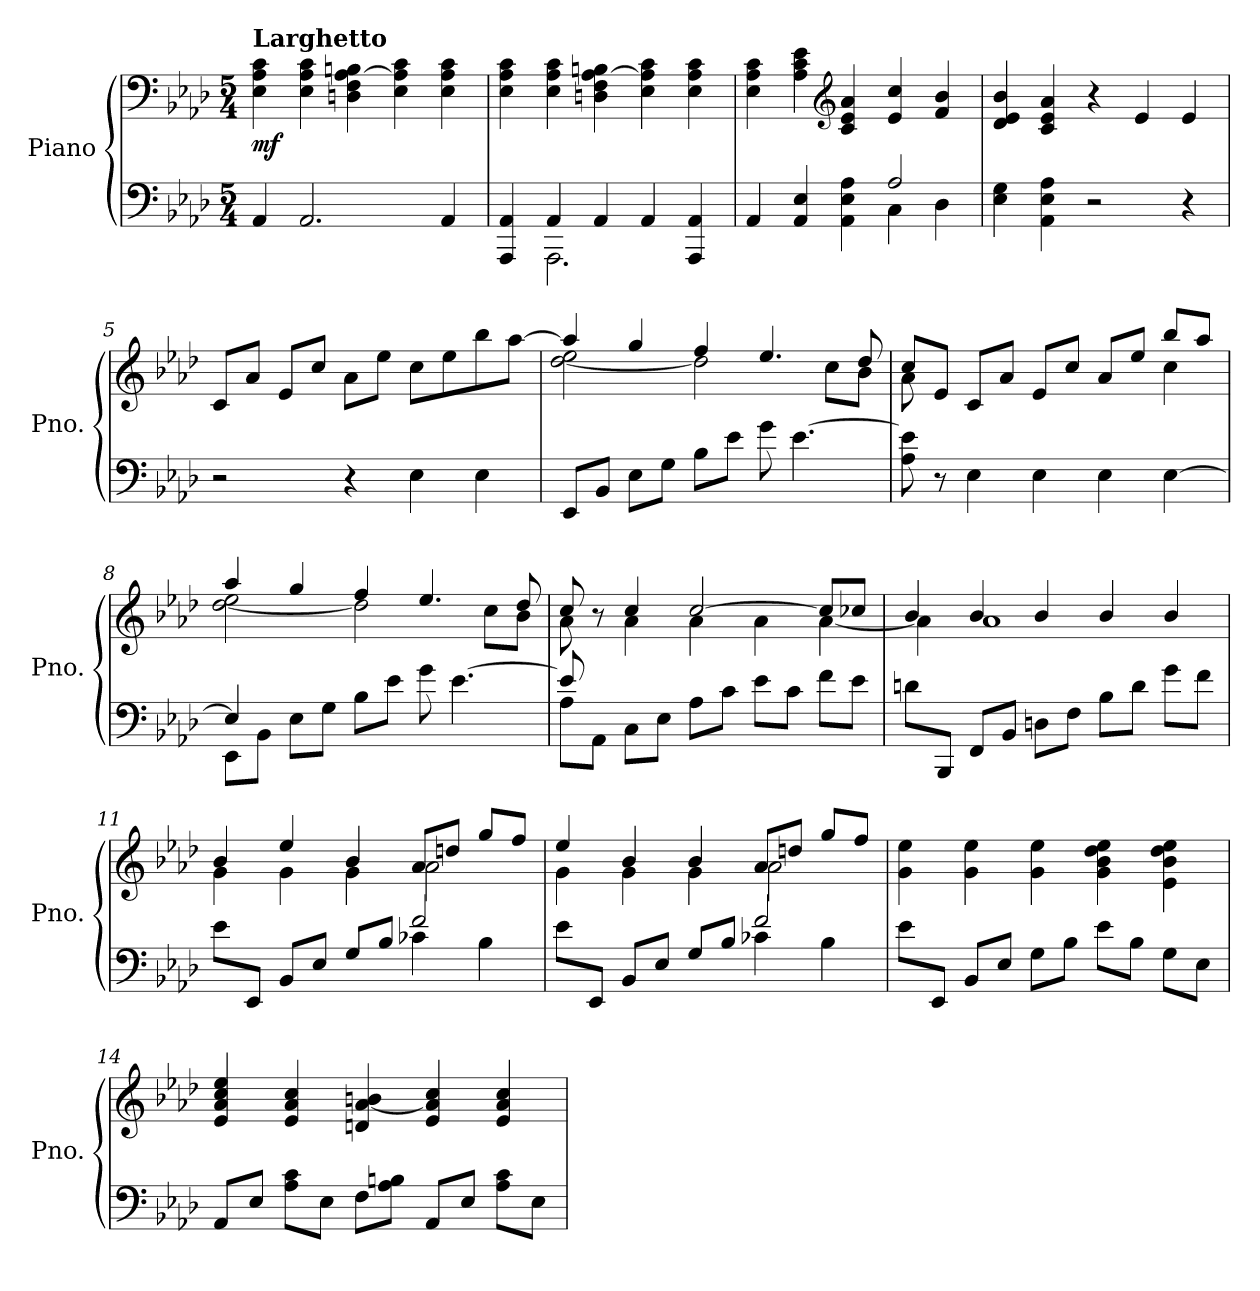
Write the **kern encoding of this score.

**kern	**kern	**dynam
*part1	*part1	*part1
*staff2	*staff1	*staff1/2
*I"Piano	*	*
*I'Pno.	*	*
*clefF4	*clefF4	*
*k[b-e-a-d-]	*k[b-e-a-d-]	*
*M5/4	*M5/4	*
=1	=1	=1
!	!LO:TX:a:B:t=Larghetto	!
!	!	!LO:DY:b
4AA-/	4E-\ 4A-\ 4c\	mf
2.AA-/	4E-\ 4A-\ 4c\	.
.	4Dn\ 4F\ [4A-\ 4Bn\	.
.	4E-\ 4A-\] 4c\	.
4AA-/	4E-\ 4A-\ 4c\	.
=2	=2	=2
*^	*	*
4AAA-/ 4AA-/	4ryy	4E-\ 4A-\ 4c\	.
4AA-/	2.AAA-\	4E-\ 4A-\ 4c\	.
4AA-/	.	4Dn\ 4F\ [4A-\ 4Bn\	.
4AA-/	.	4E-\ 4A-\] 4c\	.
4AAA-/ 4AA-/	4ryy	4E-\ 4A-\ 4c\	.
=3	=3	=3	=3
4AA-/	2.ryy	4E-\ 4A-\ 4c\	.
4AA-/ 4E-/	.	4A-\ 4c\ 4e-\	.
*	*	*clefG2	*
4AA-\ 4E-\ 4A-\	.	4c/ 4e-/ 4a-/	.
2A-/	4C\	4e-/ 4cc/	.
.	4D-\	4f/ 4b-/	.
*v	*v	*	*
=4	=4	=4
4E-\ 4G\	4d-/ 4e-/ 4b-/	.
4AA-\ 4E-\ 4A-\	4c/ 4e-/ 4a-/	.
2r	4r	.
.	4e-/	.
4r	4e-/	.
=5	=5	=5
2r	8c/L	.
.	8a-/J	.
.	8e-/L	.
.	8cc/J	.
4r	8a-\L	.
.	8ee-\J	.
4E-\	8cc\L	.
.	8ee-\	.
4E-\	8bb-\	.
.	[8aa-\J	.
=6	=6	=6
*	*^	*
8EE-/L	4aa-/]	[2dd-\ 2ee-\	.
8BB-/J	.	.	.
8E-\L	4gg/	.	.
8G\J	.	.	.
8B-\L	4ff/	2dd-\]	.
8e-\J	.	.	.
8g\	4.ee-/	.	.
[4.e-\	.	.	.
.	.	8cc\L	.
.	8dd-/	8b-\J	.
!!LO:LB:g=z	!!
=7	=7	=7	=7
8A-\ 8e-\]	8cc/L	8a-\	.
8r	8e-/J	8ryy	.
4E-\	8c/L	2.ryy	.
.	8a-/J	.	.
4E-\	8e-/L	.	.
.	8cc/J	.	.
4E-\	8a-/L	.	.
.	8ee-/J	.	.
[4E-\	8bb-/L	4cc\	.
.	8aa-/J	.	.
=8	=8	=8	=8
*^	*	*	*
4E-/]	8EE-\L	4aa-/	[2dd-\ 2ee-\	.
.	8BB-\J	.	.	.
1ryy	8E-\L	4gg/	.	.
.	8G\J	.	.	.
.	8B-\L	4ff/	2dd-\]	.
.	8e-\J	.	.	.
.	8g\	4.ee-/	.	.
.	[4.e-\	.	.	.
.	.	.	8cc\L	.
.	.	8dd-/	8b-\J	.
=9	=9	=9	=9	=9
8e-/]	8A-\L	8cc/	8a-\	.
8ryy	8AA-\J	8r	8ryy	.
1ryy	8C\L	4cc/	4a-\	.
.	8E-\J	.	.	.
.	8A-\L	[2cc/	4a-\	.
.	8c\J	.	.	.
.	8e-\L	.	4a-\	.
.	8c\J	.	.	.
.	8f\L	8cc/L]	[4a-\	.
.	8e-\J	8cc-X/J	.	.
*v	*v	*	*	*
=10	=10	=10	=10
8dn\L	4b-/	4a-\]	.
8BBB-/J	.	.	.
8FF/L	4b-/	1a-	.
8BB-/J	.	.	.
8Dn\L	4b-/	.	.
8F\J	.	.	.
8B-\L	4b-/	.	.
8d\J	.	.	.
8g\L	4b-/	.	.
8f\J	.	.	.
!!LO:LB:g=z	!!
=11	=11	=11	=11
*^	*	*	*
8e-\L	2.ryy	4b-/	4g\	.
8EE-/J	.	.	.	.
8BB-/L	.	4ee-/	4g\	.
8E-/J	.	.	.	.
8G/L	.	4b-/	4g\	.
8B-/J	.	.	.	.
2f/	4c-X\	8a-/L	2a-\	.
.	.	8ddn/J	.	.
.	4B-\	8gg/L	.	.
.	.	8ff/J	.	.
=12	=12	=12	=12	=12
8e-\L	2.ryy	4ee-/	4g\	.
8EE-/J	.	.	.	.
8BB-/L	.	4b-/	4g\	.
8E-/J	.	.	.	.
8G/L	.	4b-/	4g\	.
8B-/J	.	.	.	.
2f/	4c-X\	8a-/L	2a-\	.
.	.	8ddn/J	.	.
.	4B-\	8gg/L	.	.
.	.	8ff/J	.	.
*v	*v	*	*	*
*	*v	*v	*
=13	=13	=13
8e-\L	4g\ 4ee-\	.
8EE-/J	.	.
8BB-/L	4g\ 4ee-\	.
8E-/J	.	.
8G\L	4g\ 4ee-\	.
8B-\J	.	.
8e-\L	4g\ 4b-\ 4dd-\ 4ee-\	.
8B-\J	.	.
8G\L	4e-\ 4b-\ 4dd-\ 4ee-\	.
8E-\J	.	.
=14	=14	=14
8AA-/L	4e-/ 4a-/ 4cc/ 4ee-/	.
8E-/J	.	.
8A-\ 8c\L	4e-/ 4a-/ 4cc/	.
8E-\J	.	.
8F\L	4dn/ [4a-/ 4bn/	.
8A-\ 8Bn\J	.	.
8AA-/L	4e-/ 4a-/] 4cc/	.
8E-/J	.	.
8A-\ 8c\L	4e-/ 4a-/ 4cc/	.
8E-\J	.	.
=	=	=
*-	*-	*-
